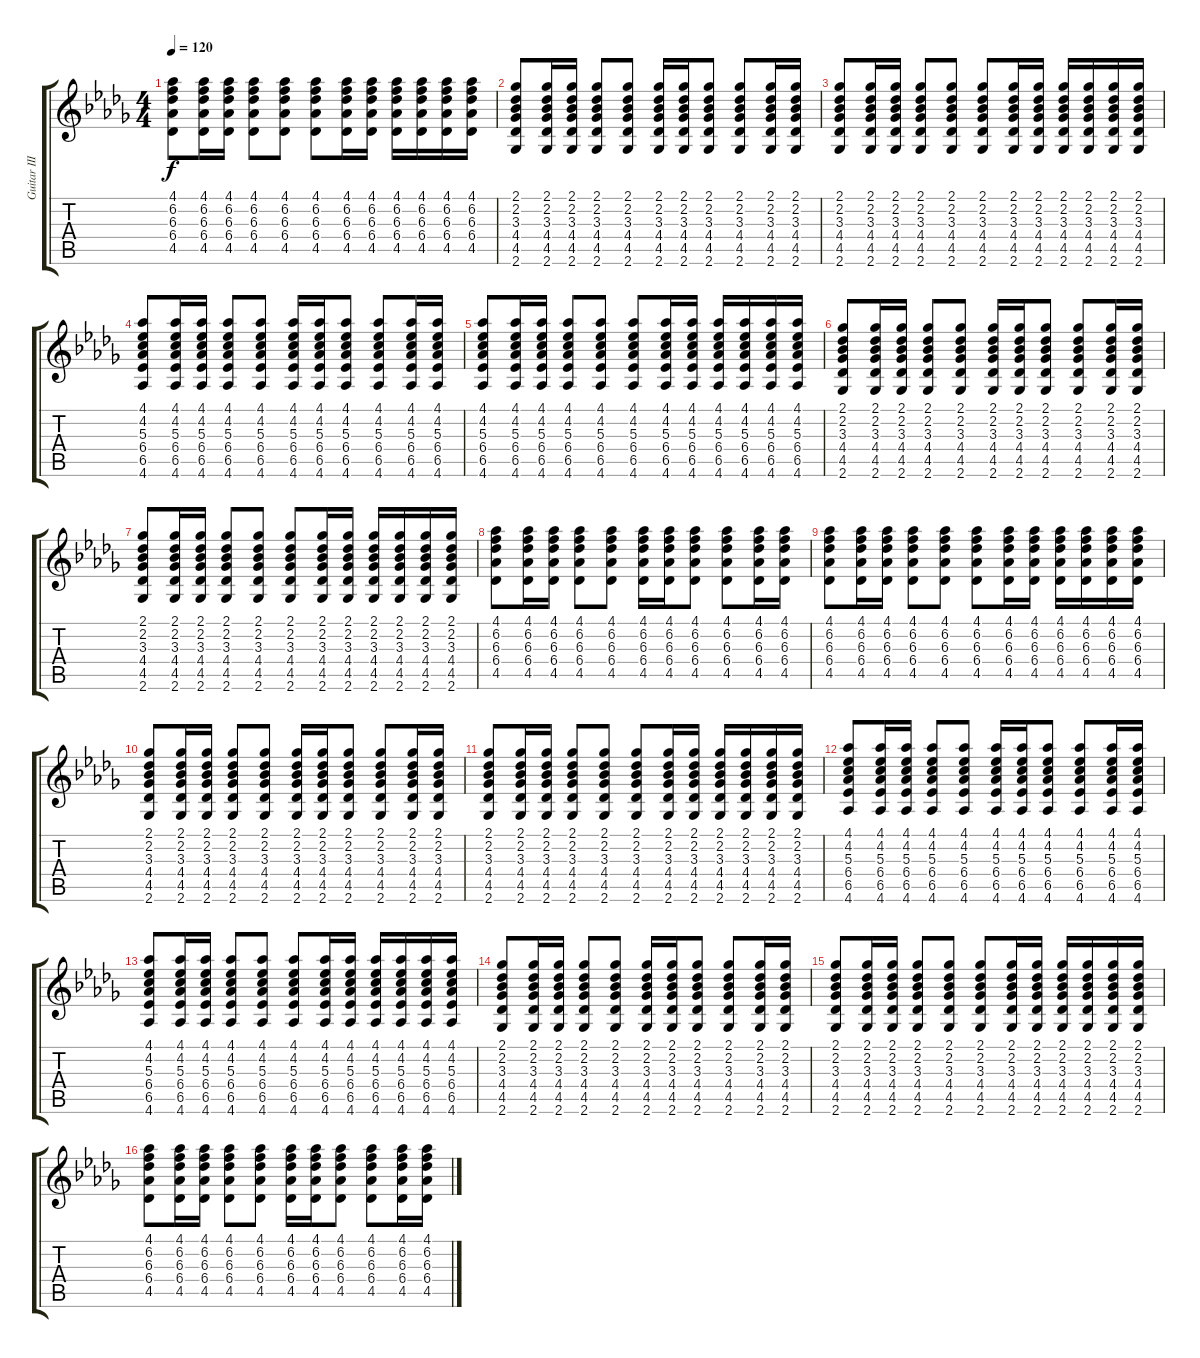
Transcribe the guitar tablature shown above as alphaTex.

\track ("Guitar III" "Guitar III") {instrument acousticguitarsteel}
\staff {score tabs}
\tuning (E4 B3 G3 D3 A2 E2) {hide}
\ts (4 4)
\tempo 120
\clef g2
\ks db
(4.1 6.2 6.3 6.4 4.5).8{dy f} (4.1 6.2 6.3 6.4 4.5).16 (4.1 6.2 6.3 6.4 4.5).16 (4.1 6.2 6.3 6.4 4.5).8 (4.1 6.2 6.3 6.4 4.5).8 (4.1 6.2 6.3 6.4 4.5).8 (4.1 6.2 6.3 6.4 4.5).16 (4.1 6.2 6.3 6.4 4.5).16 (4.1 6.2 6.3 6.4 4.5).16 (4.1 6.2 6.3 6.4 4.5).16 (4.1 6.2 6.3 6.4 4.5).16 (4.1 6.2 6.3 6.4 4.5).16 |
(2.1 2.2 3.3 4.4 4.5 2.6).8 (2.1 2.2 3.3 4.4 4.5 2.6).16 (2.1 2.2 3.3 4.4 4.5 2.6).16 (2.1 2.2 3.3 4.4 4.5 2.6).8 (2.1 2.2 3.3 4.4 4.5 2.6).8 (2.1 2.2 3.3 4.4 4.5 2.6).16 (2.1 2.2 3.3 4.4 4.5 2.6).16 (2.1 2.2 3.3 4.4 4.5 2.6).8 (2.1 2.2 3.3 4.4 4.5 2.6).8 (2.1 2.2 3.3 4.4 4.5 2.6).16 (2.1 2.2 3.3 4.4 4.5 2.6).16 |
(2.1 2.2 3.3 4.4 4.5 2.6).8 (2.1 2.2 3.3 4.4 4.5 2.6).16 (2.1 2.2 3.3 4.4 4.5 2.6).16 (2.1 2.2 3.3 4.4 4.5 2.6).8 (2.1 2.2 3.3 4.4 4.5 2.6).8 (2.1 2.2 3.3 4.4 4.5 2.6).8 (2.1 2.2 3.3 4.4 4.5 2.6).16 (2.1 2.2 3.3 4.4 4.5 2.6).16 (2.1 2.2 3.3 4.4 4.5 2.6).16 (2.1 2.2 3.3 4.4 4.5 2.6).16 (2.1 2.2 3.3 4.4 4.5 2.6).16 (2.1 2.2 3.3 4.4 4.5 2.6).16 |
(4.1 4.2 5.3 6.4 6.5 4.6).8 (4.1 4.2 5.3 6.4 6.5 4.6).16 (4.1 4.2 5.3 6.4 6.5 4.6).16 (4.1 4.2 5.3 6.4 6.5 4.6).8 (4.1 4.2 5.3 6.4 6.5 4.6).8 (4.1 4.2 5.3 6.4 6.5 4.6).16 (4.1 4.2 5.3 6.4 6.5 4.6).16 (4.1 4.2 5.3 6.4 6.5 4.6).8 (4.1 4.2 5.3 6.4 6.5 4.6).8 (4.1 4.2 5.3 6.4 6.5 4.6).16 (4.1 4.2 5.3 6.4 6.5 4.6).16 |
(4.1 4.2 5.3 6.4 6.5 4.6).8 (4.1 4.2 5.3 6.4 6.5 4.6).16 (4.1 4.2 5.3 6.4 6.5 4.6).16 (4.1 4.2 5.3 6.4 6.5 4.6).8 (4.1 4.2 5.3 6.4 6.5 4.6).8 (4.1 4.2 5.3 6.4 6.5 4.6).8 (4.1 4.2 5.3 6.4 6.5 4.6).16 (4.1 4.2 5.3 6.4 6.5 4.6).16 (4.1 4.2 5.3 6.4 6.5 4.6).16 (4.1 4.2 5.3 6.4 6.5 4.6).16 (4.1 4.2 5.3 6.4 6.5 4.6).16 (4.1 4.2 5.3 6.4 6.5 4.6).16 |
(2.1 2.2 3.3 4.4 4.5 2.6).8 (2.1 2.2 3.3 4.4 4.5 2.6).16 (2.1 2.2 3.3 4.4 4.5 2.6).16 (2.1 2.2 3.3 4.4 4.5 2.6).8 (2.1 2.2 3.3 4.4 4.5 2.6).8 (2.1 2.2 3.3 4.4 4.5 2.6).16 (2.1 2.2 3.3 4.4 4.5 2.6).16 (2.1 2.2 3.3 4.4 4.5 2.6).8 (2.1 2.2 3.3 4.4 4.5 2.6).8 (2.1 2.2 3.3 4.4 4.5 2.6).16 (2.1 2.2 3.3 4.4 4.5 2.6).16 |
(2.1 2.2 3.3 4.4 4.5 2.6).8 (2.1 2.2 3.3 4.4 4.5 2.6).16 (2.1 2.2 3.3 4.4 4.5 2.6).16 (2.1 2.2 3.3 4.4 4.5 2.6).8 (2.1 2.2 3.3 4.4 4.5 2.6).8 (2.1 2.2 3.3 4.4 4.5 2.6).8 (2.1 2.2 3.3 4.4 4.5 2.6).16 (2.1 2.2 3.3 4.4 4.5 2.6).16 (2.1 2.2 3.3 4.4 4.5 2.6).16 (2.1 2.2 3.3 4.4 4.5 2.6).16 (2.1 2.2 3.3 4.4 4.5 2.6).16 (2.1 2.2 3.3 4.4 4.5 2.6).16 |
(4.1 6.2 6.3 6.4 4.5).8 (4.1 6.2 6.3 6.4 4.5).16 (4.1 6.2 6.3 6.4 4.5).16 (4.1 6.2 6.3 6.4 4.5).8 (4.1 6.2 6.3 6.4 4.5).8 (4.1 6.2 6.3 6.4 4.5).16 (4.1 6.2 6.3 6.4 4.5).16 (4.1 6.2 6.3 6.4 4.5).8 (4.1 6.2 6.3 6.4 4.5).8 (4.1 6.2 6.3 6.4 4.5).16 (4.1 6.2 6.3 6.4 4.5).16 |
(4.1 6.2 6.3 6.4 4.5).8 (4.1 6.2 6.3 6.4 4.5).16 (4.1 6.2 6.3 6.4 4.5).16 (4.1 6.2 6.3 6.4 4.5).8 (4.1 6.2 6.3 6.4 4.5).8 (4.1 6.2 6.3 6.4 4.5).8 (4.1 6.2 6.3 6.4 4.5).16 (4.1 6.2 6.3 6.4 4.5).16 (4.1 6.2 6.3 6.4 4.5).16 (4.1 6.2 6.3 6.4 4.5).16 (4.1 6.2 6.3 6.4 4.5).16 (4.1 6.2 6.3 6.4 4.5).16 |
(2.1 2.2 3.3 4.4 4.5 2.6).8 (2.1 2.2 3.3 4.4 4.5 2.6).16 (2.1 2.2 3.3 4.4 4.5 2.6).16 (2.1 2.2 3.3 4.4 4.5 2.6).8 (2.1 2.2 3.3 4.4 4.5 2.6).8 (2.1 2.2 3.3 4.4 4.5 2.6).16 (2.1 2.2 3.3 4.4 4.5 2.6).16 (2.1 2.2 3.3 4.4 4.5 2.6).8 (2.1 2.2 3.3 4.4 4.5 2.6).8 (2.1 2.2 3.3 4.4 4.5 2.6).16 (2.1 2.2 3.3 4.4 4.5 2.6).16 |
(2.1 2.2 3.3 4.4 4.5 2.6).8 (2.1 2.2 3.3 4.4 4.5 2.6).16 (2.1 2.2 3.3 4.4 4.5 2.6).16 (2.1 2.2 3.3 4.4 4.5 2.6).8 (2.1 2.2 3.3 4.4 4.5 2.6).8 (2.1 2.2 3.3 4.4 4.5 2.6).8 (2.1 2.2 3.3 4.4 4.5 2.6).16 (2.1 2.2 3.3 4.4 4.5 2.6).16 (2.1 2.2 3.3 4.4 4.5 2.6).16 (2.1 2.2 3.3 4.4 4.5 2.6).16 (2.1 2.2 3.3 4.4 4.5 2.6).16 (2.1 2.2 3.3 4.4 4.5 2.6).16 |
(4.1 4.2 5.3 6.4 6.5 4.6).8 (4.1 4.2 5.3 6.4 6.5 4.6).16 (4.1 4.2 5.3 6.4 6.5 4.6).16 (4.1 4.2 5.3 6.4 6.5 4.6).8 (4.1 4.2 5.3 6.4 6.5 4.6).8 (4.1 4.2 5.3 6.4 6.5 4.6).16 (4.1 4.2 5.3 6.4 6.5 4.6).16 (4.1 4.2 5.3 6.4 6.5 4.6).8 (4.1 4.2 5.3 6.4 6.5 4.6).8 (4.1 4.2 5.3 6.4 6.5 4.6).16 (4.1 4.2 5.3 6.4 6.5 4.6).16 |
(4.1 4.2 5.3 6.4 6.5 4.6).8 (4.1 4.2 5.3 6.4 6.5 4.6).16 (4.1 4.2 5.3 6.4 6.5 4.6).16 (4.1 4.2 5.3 6.4 6.5 4.6).8 (4.1 4.2 5.3 6.4 6.5 4.6).8 (4.1 4.2 5.3 6.4 6.5 4.6).8 (4.1 4.2 5.3 6.4 6.5 4.6).16 (4.1 4.2 5.3 6.4 6.5 4.6).16 (4.1 4.2 5.3 6.4 6.5 4.6).16 (4.1 4.2 5.3 6.4 6.5 4.6).16 (4.1 4.2 5.3 6.4 6.5 4.6).16 (4.1 4.2 5.3 6.4 6.5 4.6).16 |
(2.1 2.2 3.3 4.4 4.5 2.6).8 (2.1 2.2 3.3 4.4 4.5 2.6).16 (2.1 2.2 3.3 4.4 4.5 2.6).16 (2.1 2.2 3.3 4.4 4.5 2.6).8 (2.1 2.2 3.3 4.4 4.5 2.6).8 (2.1 2.2 3.3 4.4 4.5 2.6).16 (2.1 2.2 3.3 4.4 4.5 2.6).16 (2.1 2.2 3.3 4.4 4.5 2.6).8 (2.1 2.2 3.3 4.4 4.5 2.6).8 (2.1 2.2 3.3 4.4 4.5 2.6).16 (2.1 2.2 3.3 4.4 4.5 2.6).16 |
(2.1 2.2 3.3 4.4 4.5 2.6).8 (2.1 2.2 3.3 4.4 4.5 2.6).16 (2.1 2.2 3.3 4.4 4.5 2.6).16 (2.1 2.2 3.3 4.4 4.5 2.6).8 (2.1 2.2 3.3 4.4 4.5 2.6).8 (2.1 2.2 3.3 4.4 4.5 2.6).8 (2.1 2.2 3.3 4.4 4.5 2.6).16 (2.1 2.2 3.3 4.4 4.5 2.6).16 (2.1 2.2 3.3 4.4 4.5 2.6).16 (2.1 2.2 3.3 4.4 4.5 2.6).16 (2.1 2.2 3.3 4.4 4.5 2.6).16 (2.1 2.2 3.3 4.4 4.5 2.6).16 |
(4.1 6.2 6.3 6.4 4.5).8 (4.1 6.2 6.3 6.4 4.5).16 (4.1 6.2 6.3 6.4 4.5).16 (4.1 6.2 6.3 6.4 4.5).8 (4.1 6.2 6.3 6.4 4.5).8 (4.1 6.2 6.3 6.4 4.5).16 (4.1 6.2 6.3 6.4 4.5).16 (4.1 6.2 6.3 6.4 4.5).8 (4.1 6.2 6.3 6.4 4.5).8 (4.1 6.2 6.3 6.4 4.5).16 (4.1 6.2 6.3 6.4 4.5).16
